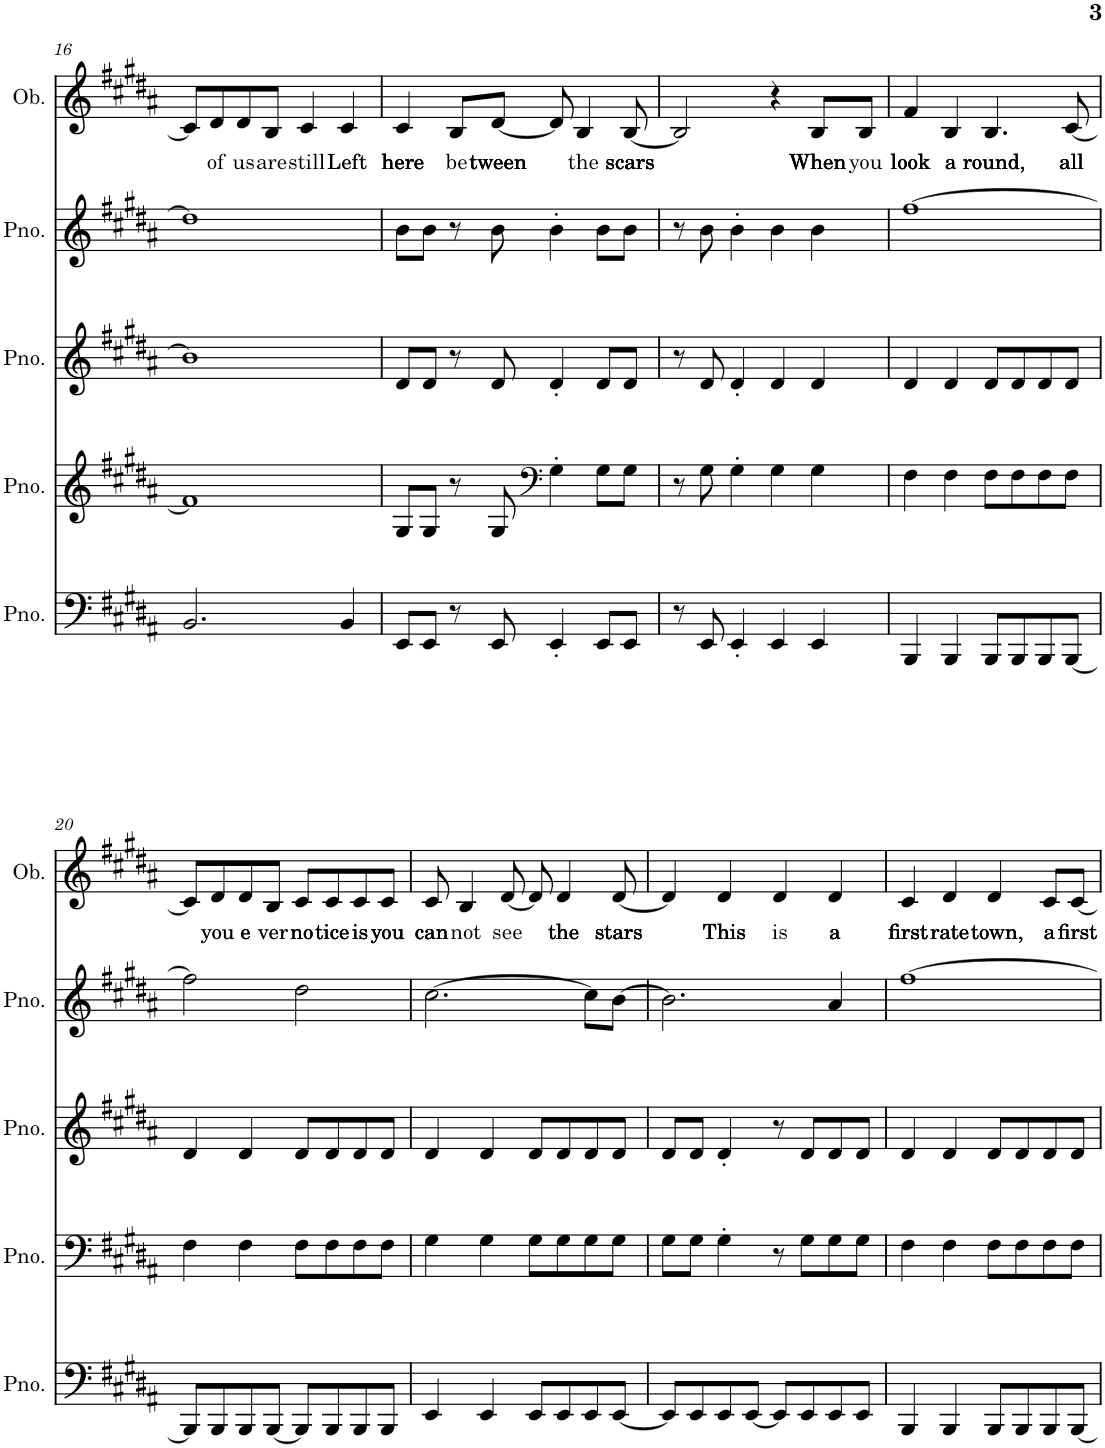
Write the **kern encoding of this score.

**kern	**kern	**kern	**kern	**kern	**text
*part5	*part4	*part3	*part2	*part1	*part1
*staff5	*staff4	*staff3	*staff2	*staff1	*staff1
*I"Piano, :bassMusic	*I"Piano, :tenorVoice	*I"Piano, :altoMusic	*I"Piano, :sopranoVoice	*I"Oboe, :soloVoice	*
*I'Pno.	*I'Pno.	*I'Pno.	*I'Pno.	*I'Ob.	*
!!LO:PB:g=z
*clefF4	*clefG2	*clefG2	*clefG2	*clefG2	*
*k[f#c#g#d#a#]	*k[f#c#g#d#a#]	*k[f#c#g#d#a#]	*k[f#c#g#d#a#]	*k[f#c#g#d#a#]	*
*M4/4	*M4/4	*M4/4	*M4/4	*M4/4	*
=16	=16	=16	=16	=16	=16
2.BB/	1f#]	1b]	1dd#]	8c#/L]	.
!	!	!	!	!	!LO:LY:b
.	.	.	.	8d#/	of
!	!	!	!	!	!LO:LY:b
.	.	.	.	8d#/	us
!	!	!	!	!	!LO:LY:b
.	.	.	.	8B/J	are
!	!	!	!	!	!LO:LY:b
.	.	.	.	4c#/	still
!	!	!	!	!	!LO:LY:b
4BB/	.	.	.	4c#/	Left
=17	=17	=17	=17	=17	=17
!	!	!	!	!	!LO:LY:b
8EE/L	8G#/L	8d#/L	8b\L	4c#/	here
8EE/J	8G#/J	8d#/J	8b\J	.	.
!	!	!	!	!	!LO:LY:b
8r	8r	8r	8r	8B/L	be
!	!	!	!	!	!LO:LY:b
8EE/	8G#/	8d#/	8b\	[8d#/J	tween
*	*clefF4	*	*	*	*
4EE'/	4G#'\	4d#'/	4b'\	8d#/]	.
!	!	!	!	!	!LO:LY:b
.	.	.	.	4B/	the
8EE/L	8G#\L	8d#/L	8b\L	.	.
!	!	!	!	!	!LO:LY:b
8EE/J	8G#\J	8d#/J	8b\J	[8B/	scars
=18	=18	=18	=18	=18	=18
8r	8r	8r	8r	2B/]	.
8EE/	8G#\	8d#/	8b\	.	.
4EE'/	4G#'\	4d#'/	4b'\	.	.
4EE/	4G#\	4d#/	4b\	4r	.
!	!	!	!	!	!LO:LY:b
4EE/	4G#\	4d#/	4b\	8B/L	When
!	!	!	!	!	!LO:LY:b
.	.	.	.	8B/J	you
=19	=19	=19	=19	=19	=19
!	!	!	!	!	!LO:LY:b
4BBB/	4F#\	4d#/	[1ff#	4f#/	look
!	!	!	!	!	!LO:LY:b
4BBB/	4F#\	4d#/	.	4B/	a
!	!	!	!	!	!LO:LY:b
8BBB/L	8F#\L	8d#/L	.	4.B/	round,
8BBB/	8F#\	8d#/	.	.	.
8BBB/	8F#\	8d#/	.	.	.
!	!	!	!	!	!LO:LY:b
[8BBB/J	8F#\J	8d#/J	.	[8c#/	all
!!LO:LB:g=z
=20	=20	=20	=20	=20	=20
8BBB/L]	4F#\	4d#/	2ff#\]	8c#/L]	.
!	!	!	!	!	!LO:LY:b
8BBB/	.	.	.	8d#/	you
!	!	!	!	!	!LO:LY:b
8BBB/	4F#\	4d#/	.	8d#/	e
!	!	!	!	!	!LO:LY:b
[8BBB/J	.	.	.	8B/J	ver
!	!	!	!	!	!LO:LY:b
8BBB/L]	8F#\L	8d#/L	2dd#\	8c#/L	no
!	!	!	!	!	!LO:LY:b
8BBB/	8F#\	8d#/	.	8c#/	tice
!	!	!	!	!	!LO:LY:b
8BBB/	8F#\	8d#/	.	8c#/	is
!	!	!	!	!	!LO:LY:b
8BBB/J	8F#\J	8d#/J	.	8c#/J	you
=21	=21	=21	=21	=21	=21
!	!	!	!	!	!LO:LY:b
4EE/	4G#\	4d#/	[2.cc#\	8c#/	can
!	!	!	!	!	!LO:LY:b
.	.	.	.	4B/	not
4EE/	4G#\	4d#/	.	.	.
!	!	!	!	!	!LO:LY:b
.	.	.	.	[8d#/	see
8EE/L	8G#\L	8d#/L	.	8d#/]	.
!	!	!	!	!	!LO:LY:b
8EE/	8G#\	8d#/	.	4d#/	the
8EE/	8G#\	8d#/	8cc#\L]	.	.
!	!	!	!	!	!LO:LY:b
[8EE/J	8G#\J	8d#/J	[8b\J	[8d#/	stars
=22	=22	=22	=22	=22	=22
8EE/L]	8G#\L	8d#/L	2.b\]	4d#/]	.
8EE/	8G#\J	8d#/J	.	.	.
!	!	!	!	!	!LO:LY:b
8EE/	4G#'\	4d#'/	.	4d#/	This
[8EE/J	.	.	.	.	.
!	!	!	!	!	!LO:LY:b
8EE/L]	8r	8r	.	4d#/	is
8EE/	8G#\L	8d#/L	.	.	.
!	!	!	!	!	!LO:LY:b
8EE/	8G#\	8d#/	4a#/	4d#/	a
8EE/J	8G#\J	8d#/J	.	.	.
=23	=23	=23	=23	=23	=23
!	!	!	!	!	!LO:LY:b
4BBB/	4F#\	4d#/	[1ff#	4c#/	first
!	!	!	!	!	!LO:LY:b
4BBB/	4F#\	4d#/	.	4d#/	rate
!	!	!	!	!	!LO:LY:b
8BBB/L	8F#\L	8d#/L	.	4d#/	town,
8BBB/	8F#\	8d#/	.	.	.
!	!	!	!	!	!LO:LY:b
8BBB/	8F#\	8d#/	.	8c#/L	a
!	!	!	!	!	!LO:LY:b
[8BBB/J	8F#\J	8d#/J	.	[8c#/J	first
=	=	=	=	=	=
*-	*-	*-	*-	*-	*-
